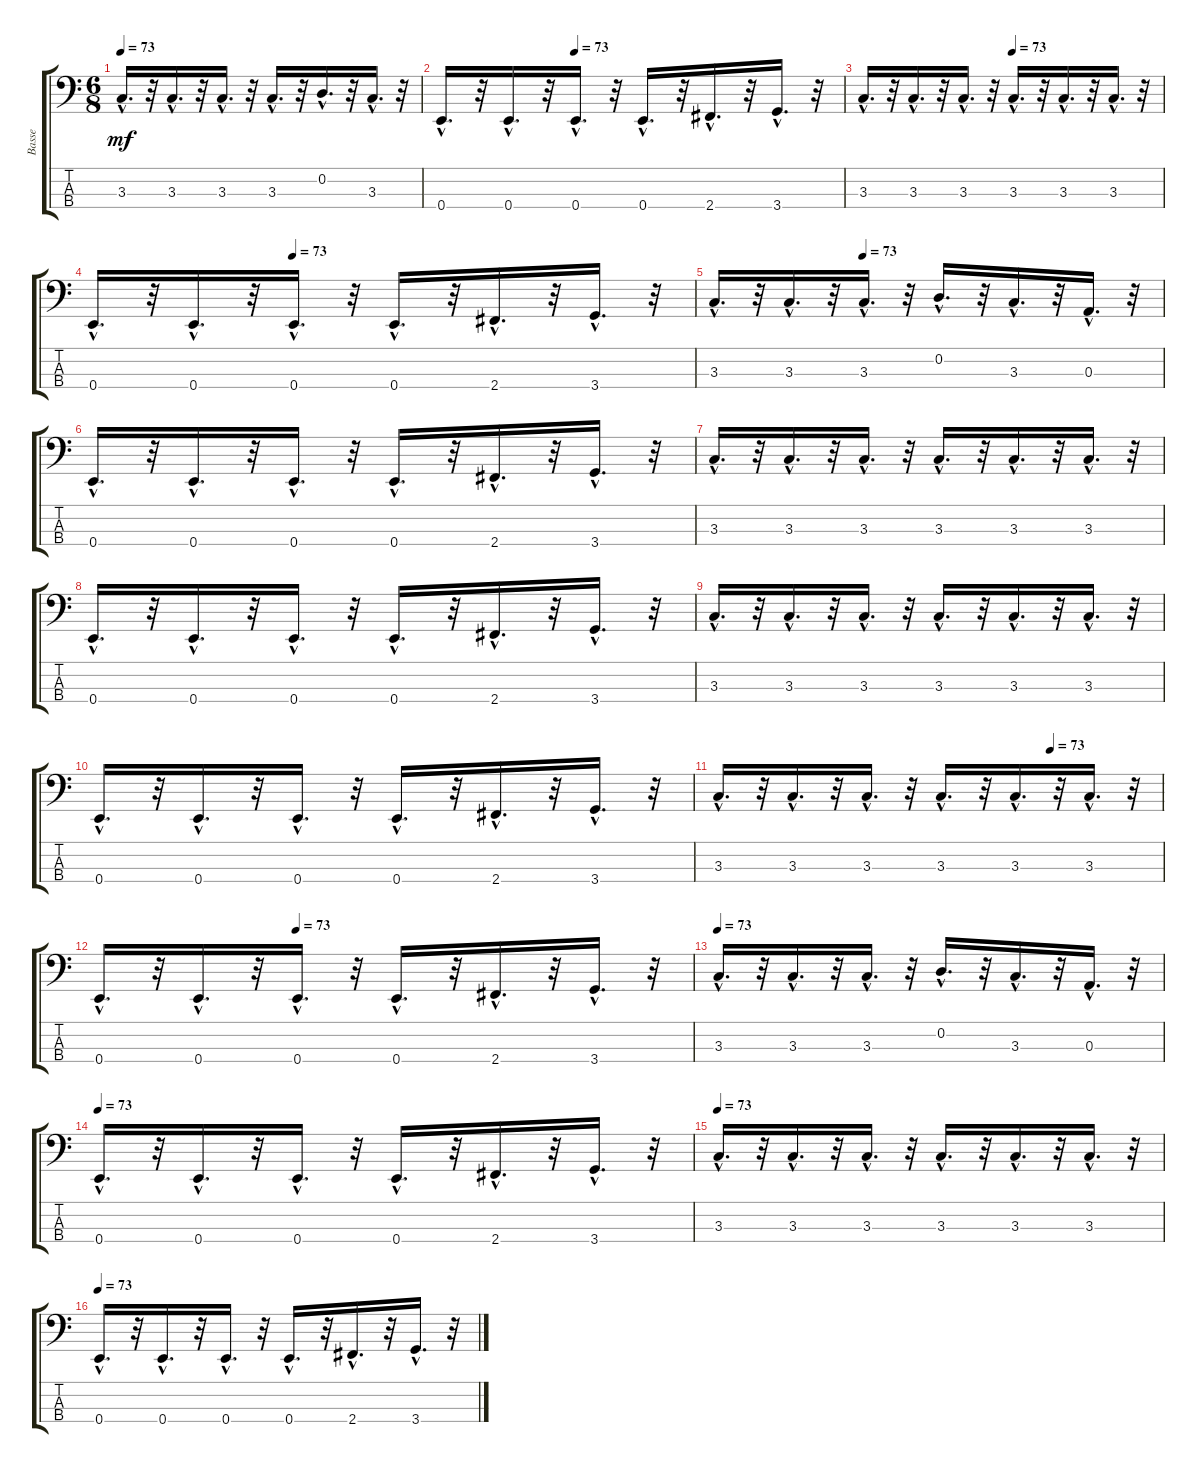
\track ("Basse" "Basse") {instrument acousticbass}
\staff {score tabs}
\tuning (G2 D2 A1 E1) {hide}
\ts (6 8)
\tempo 73
\clef f4
\ks c
3.3{hac}.16{d dy mf} r.32 3.3{hac}.16{d} r.32 3.3{hac}.16{d} r.32 3.3{hac}.16{d} r.32 0.2{hac}.16{d} r.32 3.3{hac}.16{d} r.32 |
\tempo (73 0.3333333333333333)
0.4{hac}.16{d} r.32 0.4{hac}.16{d} r.32 0.4{hac}.16{d} r.32 0.4{hac}.16{d} r.32 2.4{hac}.16{d} r.32 3.4{hac}.16{d} r.32 |
\tempo (73 0.5)
3.3{hac}.16{d} r.32 3.3{hac}.16{d} r.32 3.3{hac}.16{d} r.32 3.3{hac}.16{d} r.32 3.3{hac}.16{d} r.32 3.3{hac}.16{d} r.32 |
\tempo (73 0.3333333333333333)
0.4{hac}.16{d} r.32 0.4{hac}.16{d} r.32 0.4{hac}.16{d} r.32 0.4{hac}.16{d} r.32 2.4{hac}.16{d} r.32 3.4{hac}.16{d} r.32 |
\tempo (73 0.3333333333333333)
3.3{hac}.16{d} r.32 3.3{hac}.16{d} r.32 3.3{hac}.16{d} r.32 0.2{hac}.16{d} r.32 3.3{hac}.16{d} r.32 0.3{hac}.16{d} r.32 |
0.4{hac}.16{d} r.32 0.4{hac}.16{d} r.32 0.4{hac}.16{d} r.32 0.4{hac}.16{d} r.32 2.4{hac}.16{d} r.32 3.4{hac}.16{d} r.32 |
3.3{hac}.16{d} r.32 3.3{hac}.16{d} r.32 3.3{hac}.16{d} r.32 3.3{hac}.16{d} r.32 3.3{hac}.16{d} r.32 3.3{hac}.16{d} r.32 |
0.4{hac}.16{d} r.32 0.4{hac}.16{d} r.32 0.4{hac}.16{d} r.32 0.4{hac}.16{d} r.32 2.4{hac}.16{d} r.32 3.4{hac}.16{d} r.32 |
3.3{hac}.16{d} r.32 3.3{hac}.16{d} r.32 3.3{hac}.16{d} r.32 3.3{hac}.16{d} r.32 3.3{hac}.16{d} r.32 3.3{hac}.16{d} r.32 |
0.4{hac}.16{d} r.32 0.4{hac}.16{d} r.32 0.4{hac}.16{d} r.32 0.4{hac}.16{d} r.32 2.4{hac}.16{d} r.32 3.4{hac}.16{d} r.32 |
\tempo (73 0.75)
3.3{hac}.16{d} r.32 3.3{hac}.16{d} r.32 3.3{hac}.16{d} r.32 3.3{hac}.16{d} r.32 3.3{hac}.16{d} r.32 3.3{hac}.16{d} r.32 |
\tempo (73 0.3333333333333333)
0.4{hac}.16{d} r.32 0.4{hac}.16{d} r.32 0.4{hac}.16{d} r.32 0.4{hac}.16{d} r.32 2.4{hac}.16{d} r.32 3.4{hac}.16{d} r.32 |
\tempo 73
3.3{hac}.16{d} r.32 3.3{hac}.16{d} r.32 3.3{hac}.16{d} r.32 0.2{hac}.16{d} r.32 3.3{hac}.16{d} r.32 0.3{hac}.16{d} r.32 |
\tempo 73
0.4{hac}.16{d} r.32 0.4{hac}.16{d} r.32 0.4{hac}.16{d} r.32 0.4{hac}.16{d} r.32 2.4{hac}.16{d} r.32 3.4{hac}.16{d} r.32 |
\tempo 73
3.3{hac}.16{d} r.32 3.3{hac}.16{d} r.32 3.3{hac}.16{d} r.32 3.3{hac}.16{d} r.32 3.3{hac}.16{d} r.32 3.3{hac}.16{d} r.32 |
\tempo 73
0.4{hac}.16{d} r.32 0.4{hac}.16{d} r.32 0.4{hac}.16{d} r.32 0.4{hac}.16{d} r.32 2.4{hac}.16{d} r.32 3.4{hac}.16{d} r.32
